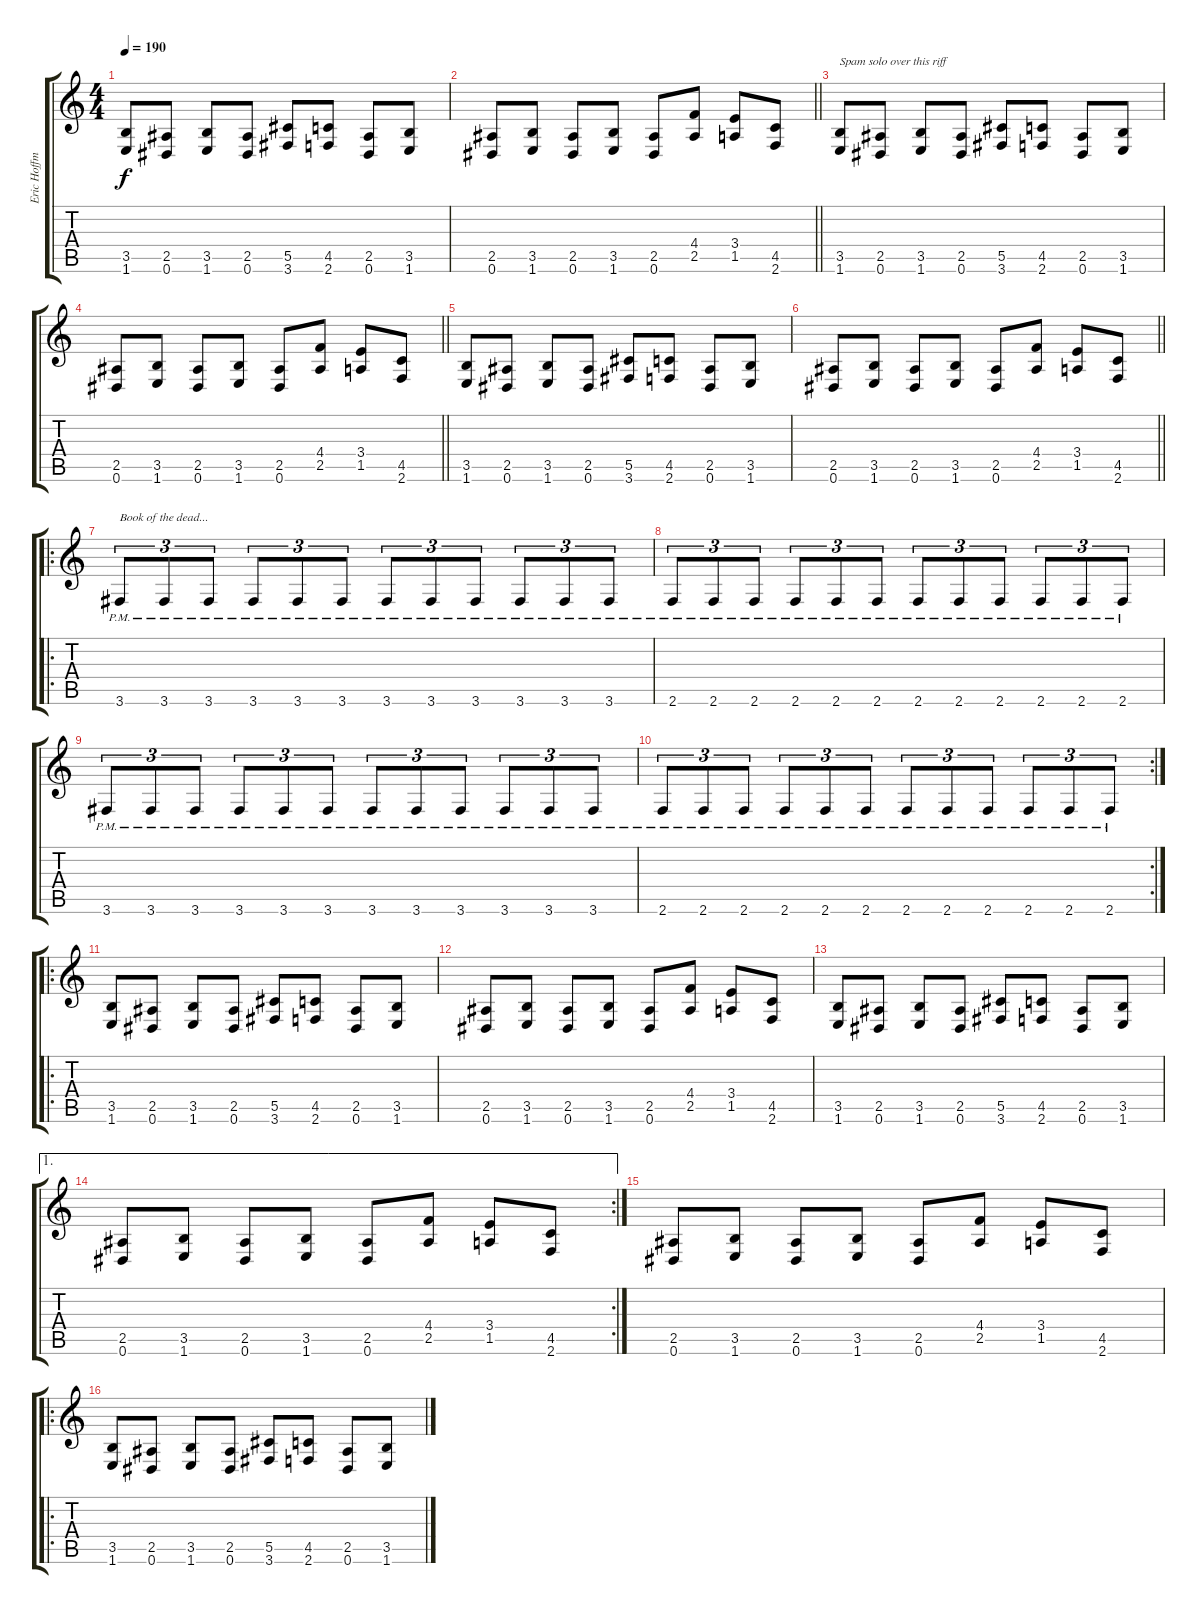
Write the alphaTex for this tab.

\track ("Eric Hoffman" "Eric Hoffm") {instrument distortionguitar}
\staff {score tabs}
\tuning (Eb4 Bb3 Gb3 Db3 Ab2 Eb2) {hide}
\ts (4 4)
\tempo 190
\clef g2
\ks c
(3.5 1.6).8{dy f} (2.5 0.6).8 (3.5 1.6).8 (2.5 0.6).8 (5.5 3.6).8 (4.5 2.6).8 (2.5 0.6).8 (3.5 1.6).8 |
\barLineRight lightlight
(2.5 0.6).8 (3.5 1.6).8 (2.5 0.6).8 (3.5 1.6).8 (2.5 0.6).8 (4.4 2.5).8 (3.4 1.5).8 (4.5 2.6).8 |
(3.5 1.6).8{txt "Spam solo over this riff"} (2.5 0.6).8 (3.5 1.6).8 (2.5 0.6).8 (5.5 3.6).8 (4.5 2.6).8 (2.5 0.6).8 (3.5 1.6).8 |
\barLineRight lightlight
(2.5 0.6).8 (3.5 1.6).8 (2.5 0.6).8 (3.5 1.6).8 (2.5 0.6).8 (4.4 2.5).8 (3.4 1.5).8 (4.5 2.6).8 |
(3.5 1.6).8 (2.5 0.6).8 (3.5 1.6).8 (2.5 0.6).8 (5.5 3.6).8 (4.5 2.6).8 (2.5 0.6).8 (3.5 1.6).8 |
\barLineRight lightlight
(2.5 0.6).8 (3.5 1.6).8 (2.5 0.6).8 (3.5 1.6).8 (2.5 0.6).8 (4.4 2.5).8 (3.4 1.5).8 (4.5 2.6).8 |
\ro
\section ("" "")
3.6{pm}.8{tu (3 2) txt "Book of the dead..."} 3.6{pm}.8{tu (3 2)} 3.6{pm}.8{tu (3 2)} 3.6{pm}.8{tu (3 2)} 3.6{pm}.8{tu (3 2)} 3.6{pm}.8{tu (3 2)} 3.6{pm}.8{tu (3 2)} 3.6{pm}.8{tu (3 2)} 3.6{pm}.8{tu (3 2)} 3.6{pm}.8{tu (3 2)} 3.6{pm}.8{tu (3 2)} 3.6{pm}.8{tu (3 2)} |
2.6{pm}.8{tu (3 2)} 2.6{pm}.8{tu (3 2)} 2.6{pm}.8{tu (3 2)} 2.6{pm}.8{tu (3 2)} 2.6{pm}.8{tu (3 2)} 2.6{pm}.8{tu (3 2)} 2.6{pm}.8{tu (3 2)} 2.6{pm}.8{tu (3 2)} 2.6{pm}.8{tu (3 2)} 2.6{pm}.8{tu (3 2)} 2.6{pm}.8{tu (3 2)} 2.6{pm}.8{tu (3 2)} |
3.6{pm}.8{tu (3 2)} 3.6{pm}.8{tu (3 2)} 3.6{pm}.8{tu (3 2)} 3.6{pm}.8{tu (3 2)} 3.6{pm}.8{tu (3 2)} 3.6{pm}.8{tu (3 2)} 3.6{pm}.8{tu (3 2)} 3.6{pm}.8{tu (3 2)} 3.6{pm}.8{tu (3 2)} 3.6{pm}.8{tu (3 2)} 3.6{pm}.8{tu (3 2)} 3.6{pm}.8{tu (3 2)} |
\rc 2
2.6{pm}.8{tu (3 2)} 2.6{pm}.8{tu (3 2)} 2.6{pm}.8{tu (3 2)} 2.6{pm}.8{tu (3 2)} 2.6{pm}.8{tu (3 2)} 2.6{pm}.8{tu (3 2)} 2.6{pm}.8{tu (3 2)} 2.6{pm}.8{tu (3 2)} 2.6{pm}.8{tu (3 2)} 2.6{pm}.8{tu (3 2)} 2.6{pm}.8{tu (3 2)} 2.6{pm}.8{tu (3 2)} |
\ro
(3.5 1.6).8 (2.5 0.6).8 (3.5 1.6).8 (2.5 0.6).8 (5.5 3.6).8 (4.5 2.6).8 (2.5 0.6).8 (3.5 1.6).8 |
(2.5 0.6).8 (3.5 1.6).8 (2.5 0.6).8 (3.5 1.6).8 (2.5 0.6).8 (4.4 2.5).8 (3.4 1.5).8 (4.5 2.6).8 |
(3.5 1.6).8 (2.5 0.6).8 (3.5 1.6).8 (2.5 0.6).8 (5.5 3.6).8 (4.5 2.6).8 (2.5 0.6).8 (3.5 1.6).8 |
\ae 1
\rc 2
(2.5 0.6).8 (3.5 1.6).8 (2.5 0.6).8 (3.5 1.6).8 (2.5 0.6).8 (4.4 2.5).8 (3.4 1.5).8 (4.5 2.6).8 |
(2.5 0.6).8 (3.5 1.6).8 (2.5 0.6).8 (3.5 1.6).8 (2.5 0.6).8 (4.4 2.5).8 (3.4 1.5).8 (4.5 2.6).8 |
\ro
(3.5 1.6).8 (2.5 0.6).8 (3.5 1.6).8 (2.5 0.6).8 (5.5 3.6).8 (4.5 2.6).8 (2.5 0.6).8 (3.5 1.6).8
